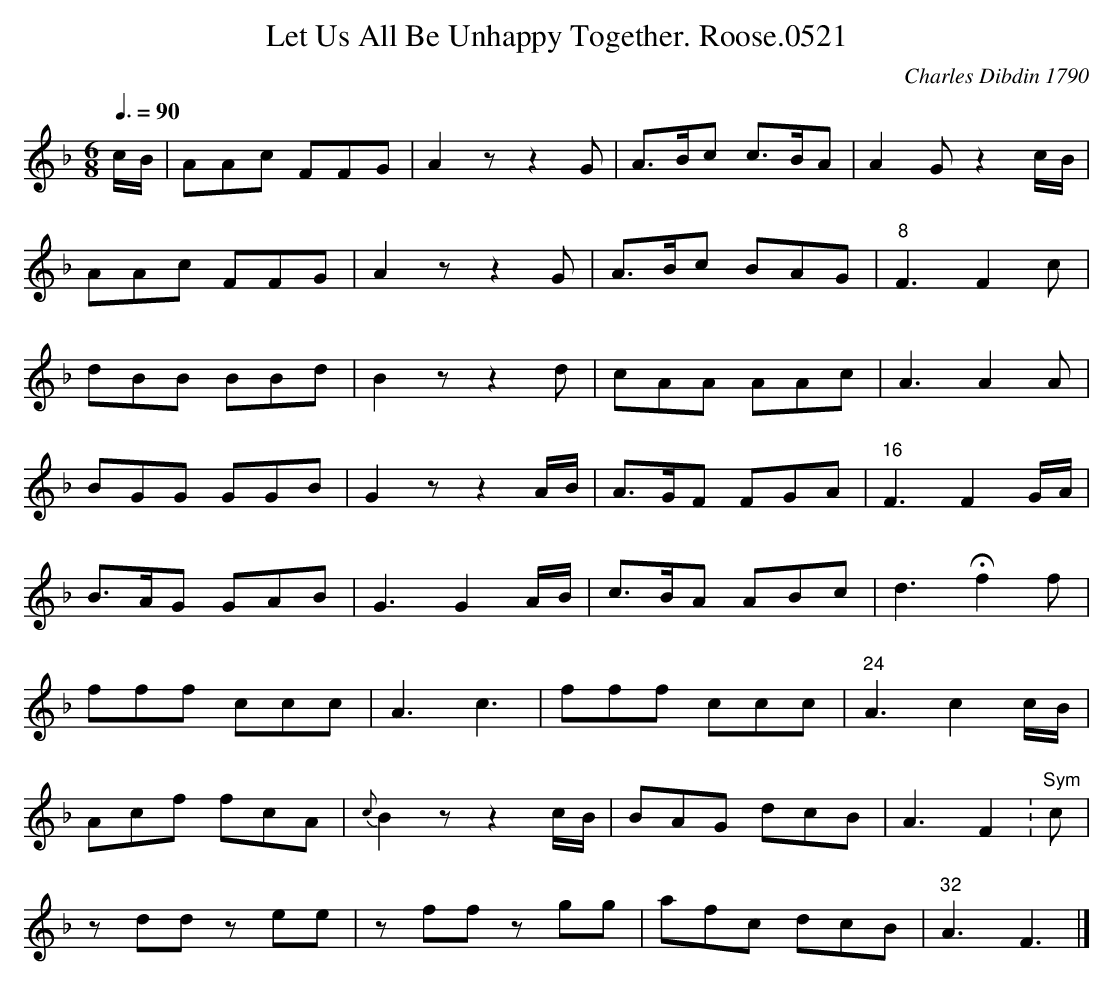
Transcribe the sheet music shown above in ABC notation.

X:1
T:Let Us All Be Unhappy Together. Roose.0521
M:6/8
L:1/8
Q:3/8=90
C:Charles Dibdin 1790
K:F
c/B/|AAc FFG| A2zz2G |A>Bc c>BA |A2Gz2c/B/ |
AAc FFG |A2zz2G |A>Bc BAG |"8"F3F2c |
dBB BBd |B2zz2d |cAA AAc |A3A2A |
BGG GGB |G2zz2A/B/ |A>GF FGA |"16"F3F2G/A/ |
B>AG GAB |G3G2A/B/ |c>BA ABc |d3!fermata!f2f |
fff ccc |A3c3 |fff ccc |"24"A3c2c/B/ |
Acf fcA |{c}B2zz2c/B/ |BAG dcB |A3F2.|"Sym"c |
zddz ee |zff zgg |afc dcB |"32"A3F3 |]
